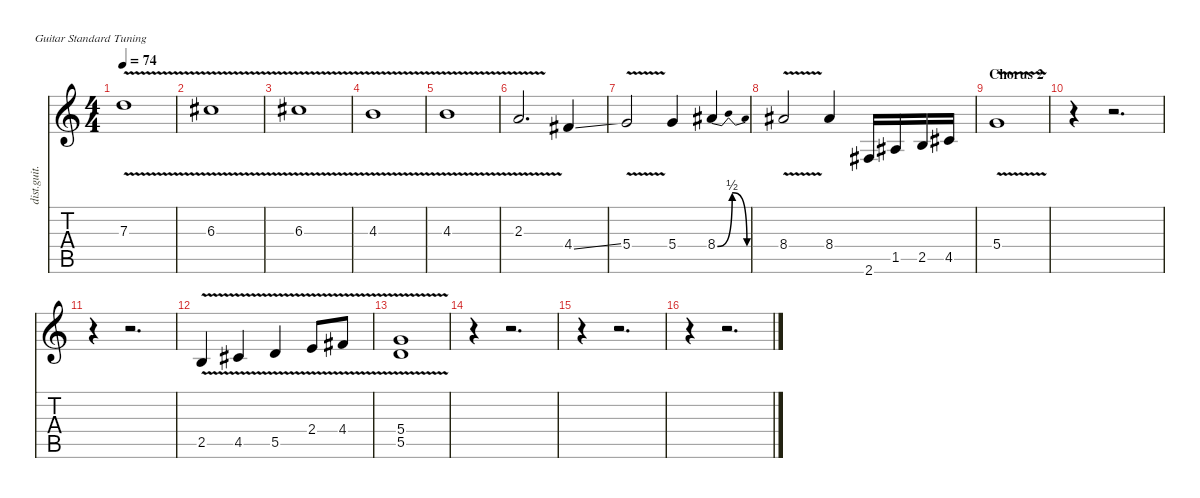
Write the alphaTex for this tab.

\defaultSystemsLayout 4
\hideDynamics
\bracketExtendMode nobrackets
\otherSystemsTrackNameOrientation horizontal
\track ("Fill Guitar #1" "dist.guit.") {instrument distortionguitar}
\staff {score tabs}
\tuning (E4 B3 G3 D3 A2 E2)
\ts (4 4)
\tempo 74
\clef g2
\ks c
7.3{v}.1{dy f beam Down} |
6.3{v acc #}.1{beam Down} |
6.3{v acc #}.1{beam Down} |
4.3{v}.1{beam Down} |
4.3{v}.1{beam Down} |
2.3{v}.2{d beam Up} 4.4{ss acc #}.4{beam Up} |
5.4{v}.2{beam Up} 5.4.4{beam Up} 8.4{be (bendrelease 0 0 15 2 15 2 60 0) acc #}.4{beam Up} |
8.4{v acc #}.2{beam Up} 8.4{acc #}.4{beam Up} 2.6{acc #}.16{beam Up} 1.5{acc #}.16{beam Up} 2.5.16{beam Up} 4.5{acc #}.16{beam Up} |
\section ("" "Chorus 2")
5.4{v}.1{beam Up} |
r.4{beam Down} r.2{d beam Down} |
r.4{beam Down} r.2{d beam Down} |
2.5{v}.4{beam Up} 4.5{v acc #}.4{beam Up} 5.5{v}.4{beam Up} 2.4{v}.8{beam Up} 4.4{v acc #}.8{beam Up} |
(5.4{v} 5.5{v}).1{beam Up} |
r.4{beam Down} r.2{d beam Down} |
r.4{beam Down} r.2{d beam Down} |
r.4{beam Down} r.2{d beam Down}
